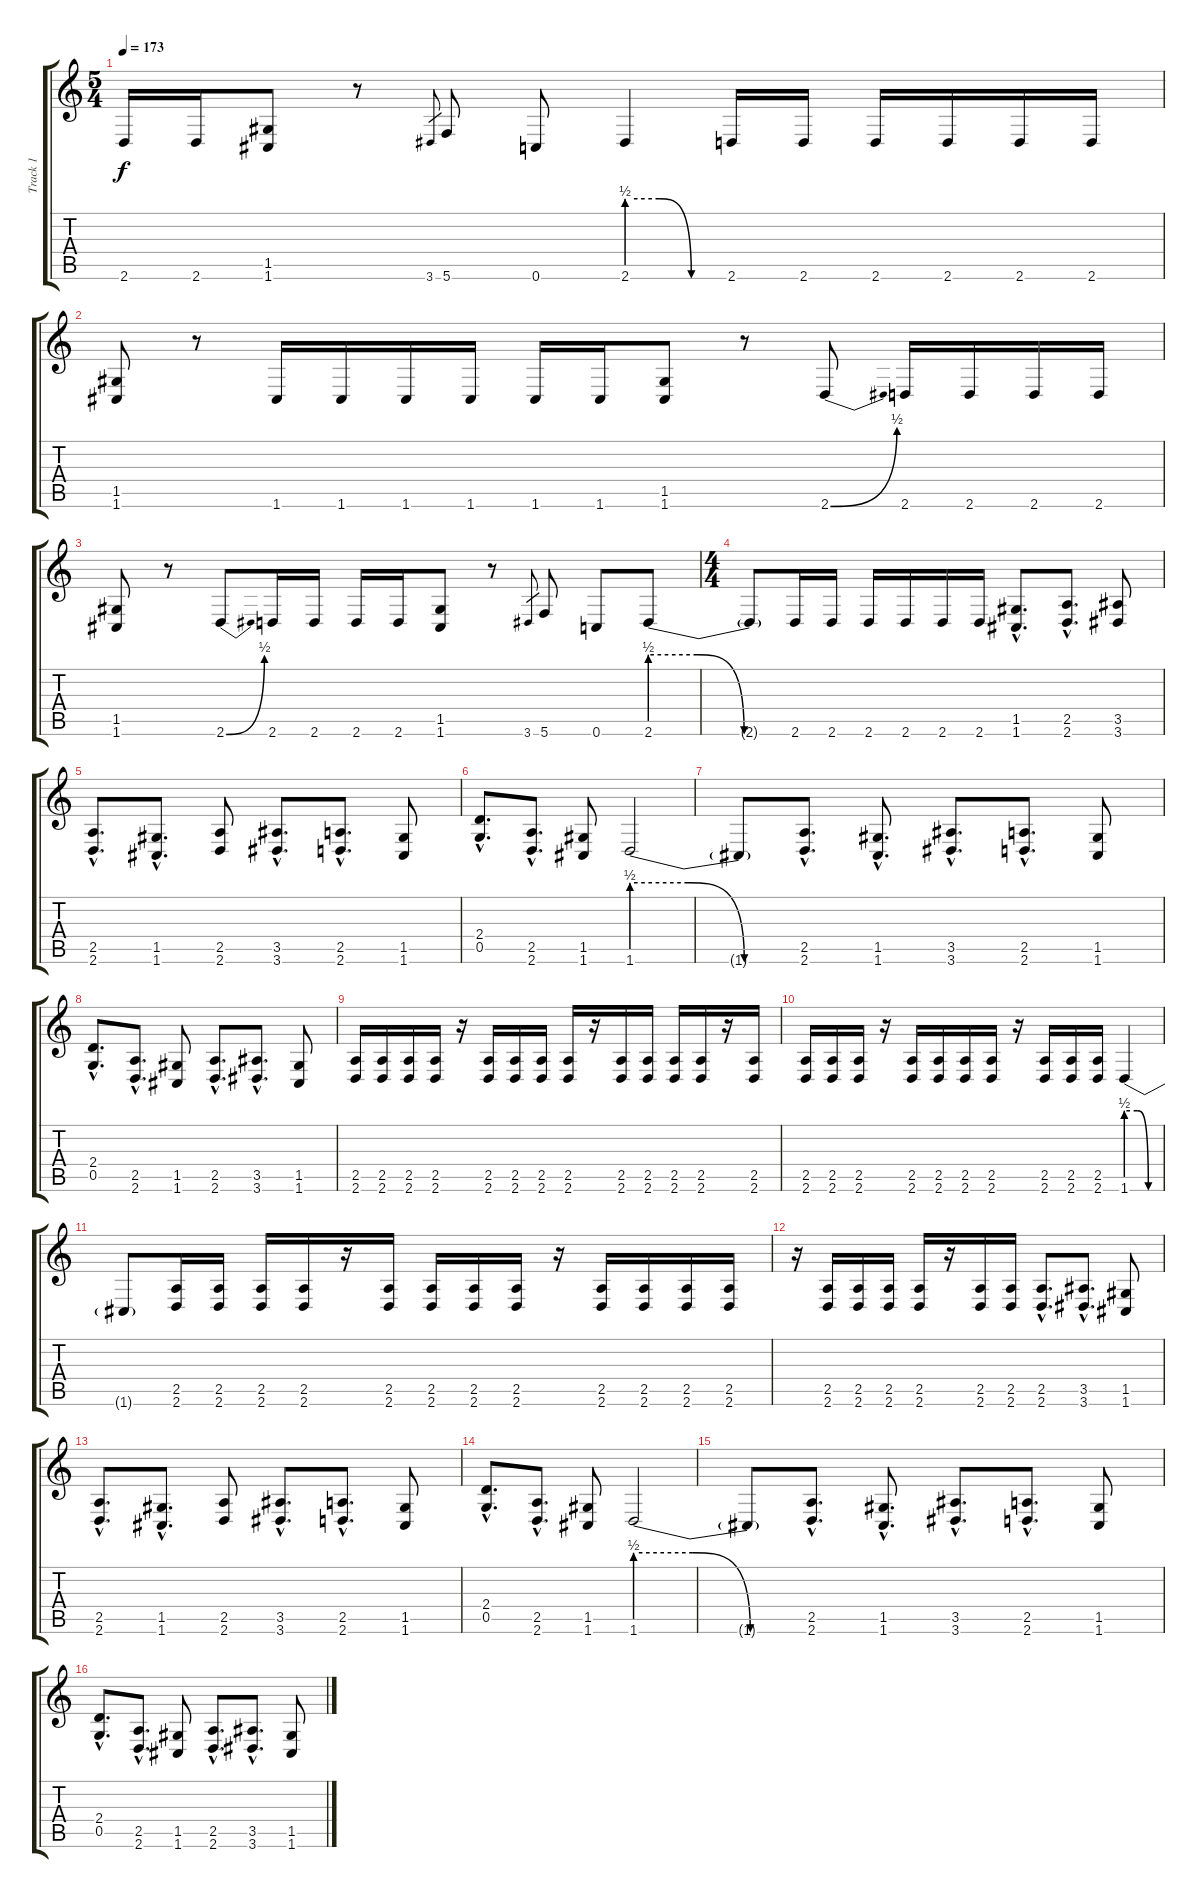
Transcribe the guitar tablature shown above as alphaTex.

\track ("Track 1" "Track 1") {instrument distortionguitar}
\staff {score tabs}
\tuning (D4 A3 F3 C3 G2 C2) {hide}
\ts (5 4)
\tempo 173
\clef g2
\ks c
2.6.16{dy f} 2.6.16 (1.5 1.6).8 r.8 3.6.8{gr} 5.6.8 0.6.8 2.6{be (custom 0 2 20 2 40 0 60 0)}.4 2.6.16 2.6.16 2.6.16 2.6.16 2.6.16 2.6.16 |
(1.5 1.6).8 r.8 1.6.16 1.6.16 1.6.16 1.6.16 1.6.16 1.6.16 (1.5 1.6).8 r.8 2.6{be (bend 0 0 60 2)}.8 2.6.16 2.6.16 2.6.16 2.6.16 |
(1.5 1.6).8 r.8 2.6{be (bend 0 0 60 2)}.8 2.6.16 2.6.16 2.6.16 2.6.16 (1.5 1.6).8 r.8 3.6.8{gr} 5.6.8 0.6.8 2.6{be (custom 0 2 20 2 40 0 60 0)}.8 |
\ts (4 4)
2.6{t}.8 2.6.16 2.6.16 2.6.16 2.6.16 2.6.16 2.6.16 (1.5{hac} 1.6{hac}).8{d} (2.5{hac} 2.6{hac}).8{d} (3.5 3.6).8 |
(2.5{hac} 2.6{hac}).8{d} (1.5{hac} 1.6{hac}).8{d} (2.5 2.6).8 (3.5{hac} 3.6{hac}).8{d} (2.5{hac} 2.6{hac}).8{d} (1.5 1.6).8 |
(2.4{hac} 0.5{hac}).8{d} (2.5{hac} 2.6{hac}).8{d} (1.5 1.6).8 1.6{be (custom 0 2 20 2 40 0 60 0)}.2 |
1.6{t}.8 (2.5{hac} 2.6{hac}).8{d} (1.5{hac} 1.6{hac}).8{d} (3.5{hac} 3.6{hac}).8{d} (2.5{hac} 2.6{hac}).8{d} (1.5 1.6).8 |
(2.4{hac} 0.5{hac}).8{d} (2.5{hac} 2.6{hac}).8{d} (1.5 1.6).8 (2.5{hac} 2.6{hac}).8{d} (3.5{hac} 3.6{hac}).8{d} (1.5 1.6).8 |
(2.5 2.6).16 (2.5 2.6).16 (2.5 2.6).16 (2.5 2.6).16 r.16 (2.5 2.6).16 (2.5 2.6).16 (2.5 2.6).16 (2.5 2.6).16 r.16 (2.5 2.6).16 (2.5 2.6).16 (2.5 2.6).16 (2.5 2.6).16 r.16 (2.5 2.6).16 |
(2.5 2.6).16 (2.5 2.6).16 (2.5 2.6).16 r.16 (2.5 2.6).16 (2.5 2.6).16 (2.5 2.6).16 (2.5 2.6).16 r.16 (2.5 2.6).16 (2.5 2.6).16 (2.5 2.6).16 1.6{be (custom 0 2 20 2 40 0 60 0)}.4 |
1.6{t}.8 (2.5 2.6).16 (2.5 2.6).16 (2.5 2.6).16 (2.5 2.6).16 r.16 (2.5 2.6).16 (2.5 2.6).16 (2.5 2.6).16 (2.5 2.6).16 r.16 (2.5 2.6).16 (2.5 2.6).16 (2.5 2.6).16 (2.5 2.6).16 |
r.16 (2.5 2.6).16 (2.5 2.6).16 (2.5 2.6).16 (2.5 2.6).16 r.16 (2.5 2.6).16 (2.5 2.6).16 (2.5{hac} 2.6{hac}).8{d} (3.5{hac} 3.6{hac}).8{d} (1.5 1.6).8 |
(2.5{hac} 2.6{hac}).8{d} (1.5{hac} 1.6{hac}).8{d} (2.5 2.6).8 (3.5{hac} 3.6{hac}).8{d} (2.5{hac} 2.6{hac}).8{d} (1.5 1.6).8 |
(2.4{hac} 0.5{hac}).8{d} (2.5{hac} 2.6{hac}).8{d} (1.5 1.6).8 1.6{be (custom 0 2 20 2 40 0 60 0)}.2 |
1.6{t}.8 (2.5{hac} 2.6{hac}).8{d} (1.5{hac} 1.6{hac}).8{d} (3.5{hac} 3.6{hac}).8{d} (2.5{hac} 2.6{hac}).8{d} (1.5 1.6).8 |
(2.4{hac} 0.5{hac}).8{d} (2.5{hac} 2.6{hac}).8{d} (1.5 1.6).8 (2.5{hac} 2.6{hac}).8{d} (3.5{hac} 3.6{hac}).8{d} (1.5 1.6).8
